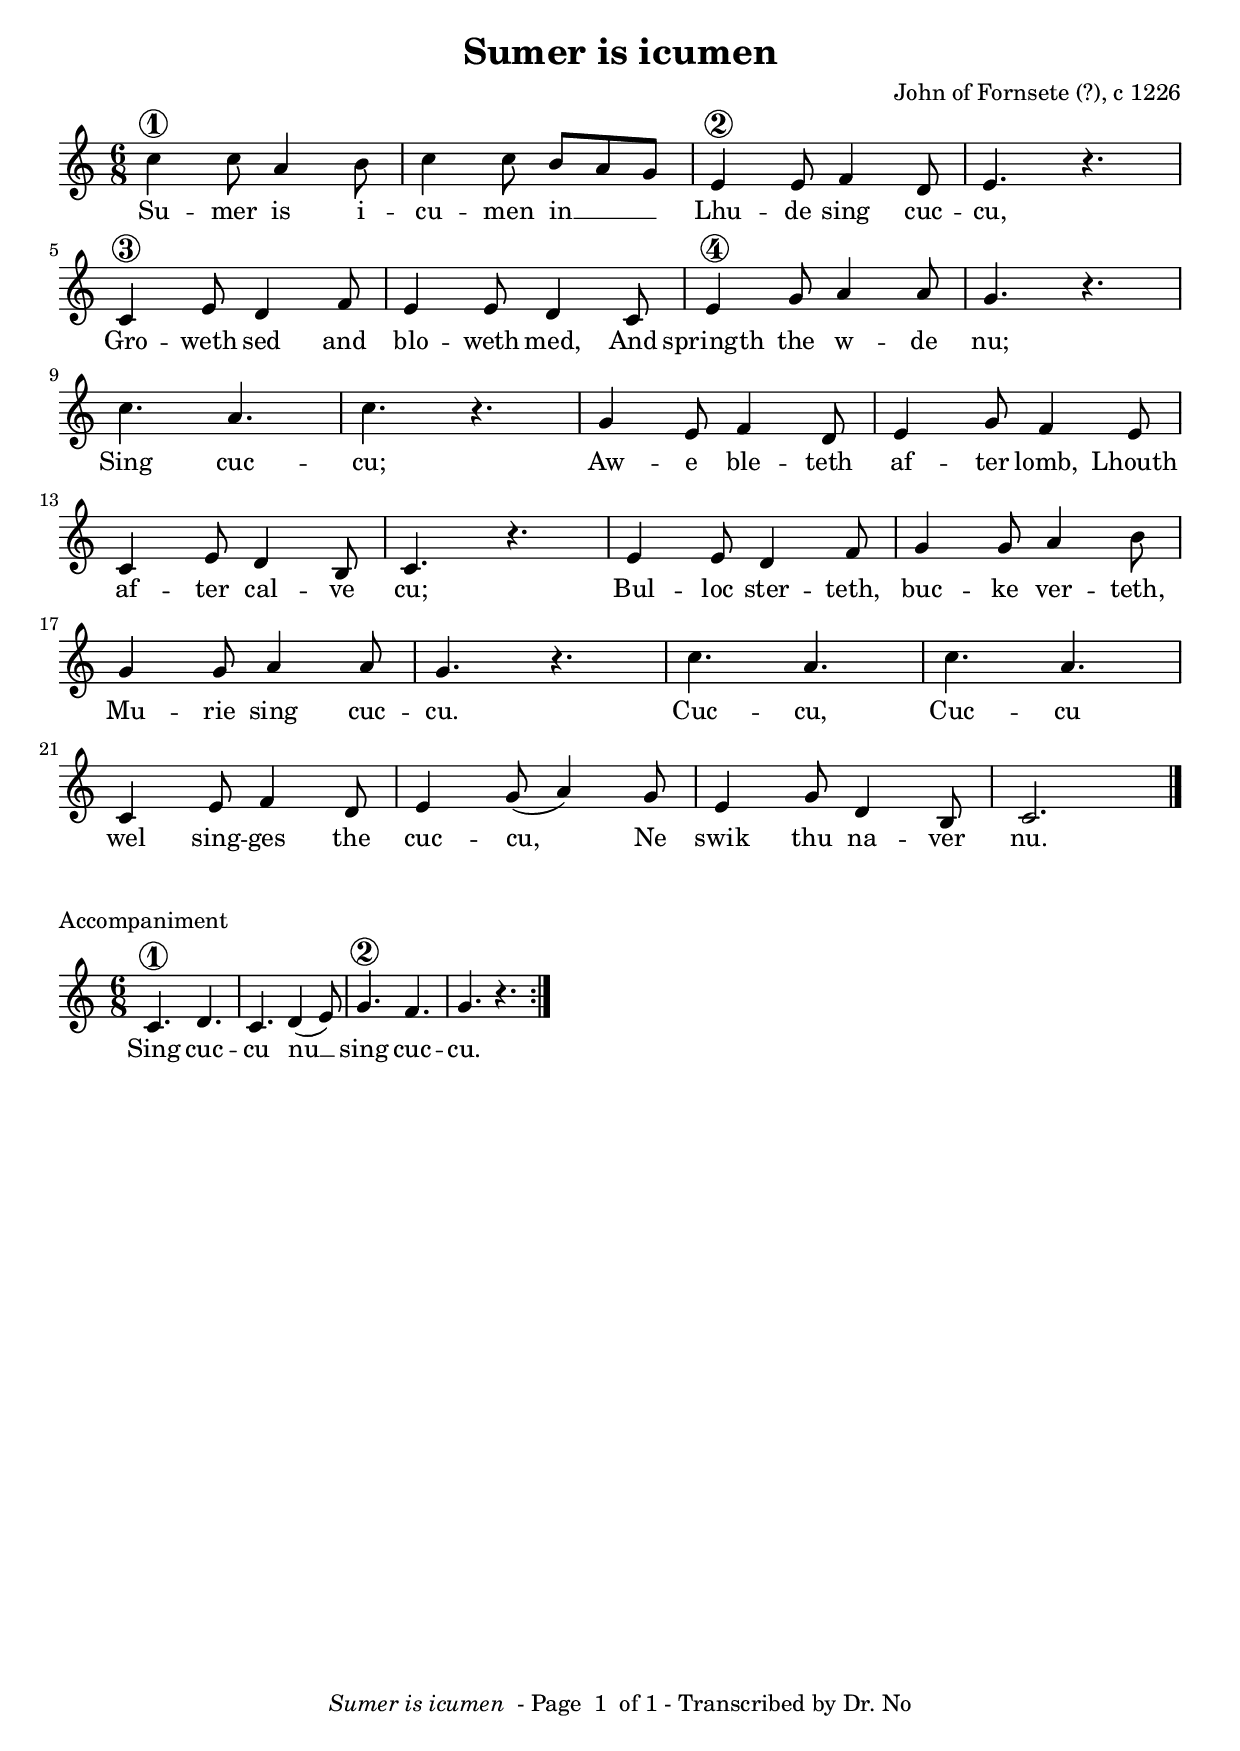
\paper {
  oddFooterMarkup = \markup {
    \fill-line { \line {
      \italic \fromproperty #'header:title
      " - Page "
      \fromproperty #'page:page-number-string
      " of 1 - Transcribed by Dr. No"
    } }
  }
  evenFooterMarkup = \oddFooterMarkup
}
%#(set-global-staff-size 17)

\include "english.ly"
    \header{
	title = "Sumer is icumen"
	    composer = "John of Fornsete (?), c 1226"
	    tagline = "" 
    }

    global = {
	\key c \major
	    \time 6/8
	    \autoBeamOff
	    \repeat unfold 6 { s2. \noBreak s2. \noBreak s2. \noBreak s2. \break }
    }

primaryMusic = \relative c'' {
    c4^\markup{\circle \number 1} c8 a4 b8 | c4 c8 b8[ a g] | e4^\markup{\circle \number 2} e8 f4 d8 | e4. r4. |
	c4^\markup{\circle \number 3} e8 d4 f8 | e4 e8 d4 c8 | e4^\markup{\circle \number 4} g8 a4 a8 | g4. r4. |
	c4. a4. | c4. r4. | g4 e8 f4 d8 | e4 g8 f4 e8 |
	c4 e8 d4 b8 c4. r4. | e4 e8 d4 f8 | g4 g8 a4 b8 |
	g4 g8 a4 a8 | g4. r4. | c4. a4. | c4. a4. |
	c,4 e8 f4 d8 | e4 g8( a4) g8 | e4 g8 d4 b8 | c2.  \bar "|."
}

primaryWords = \lyricmode {
    Su -- mer is i -- cu -- men in __
	Lhu -- de sing cuc -- cu,
    Gro -- weth sed and blo -- weth med, And springth the w -- de nu;
    Sing cuc -- cu; Aw -- e ble -- teth af -- ter lomb, Lhouth af -- ter cal -- ve cu;
    Bul -- loc ster -- teth, buc -- ke ver -- teth, Mu -- rie sing cuc -- cu.
	Cuc -- cu, Cuc -- cu wel sing -- ges the cuc -- cu, Ne swik thu na -- ver nu.
}

accompMusic = \relative c' {
    c4.^\markup{\circle \number 1} d4. | c4. d4( e8) | g4.^\markup{\circle \number 2} f4. g4. r4. \bar ":|"
}

accompWords = \lyricmode {
    Sing cuc -- cu nu __ sing cuc -- cu. 
}

    \score {

	<<
	    \context Voice = primary << \global \primaryMusic >>
	    \context Lyrics = primaryLyrics {s1 }
	\lyricsto "primary" \context Lyrics = primaryLyrics \primaryWords
	    >>
	    \layout {
		indent = 0\mm
		    betweensystemspace = 5\mm
	    }
	\midi {
	    \tempo 4 = 90
	}
    }
    \score {
	\header {
	    piece = "Accompaniment"
	}
	<<

	    \context Voice = accomp << { \time 6/8 \autoBeamOff \key c \major } \accompMusic >>
	    \context Lyrics = accompLyrics { s1 }
	\lyricsto "accomp" \context Lyrics = accompLyrics \accompWords

	    >>


	    \layout {
		indent = 0\mm
		    betweensystemspace = 5\mm
	    }
    }


\version "2.10.0"  % necessary for upgrading to future LilyPond versions.